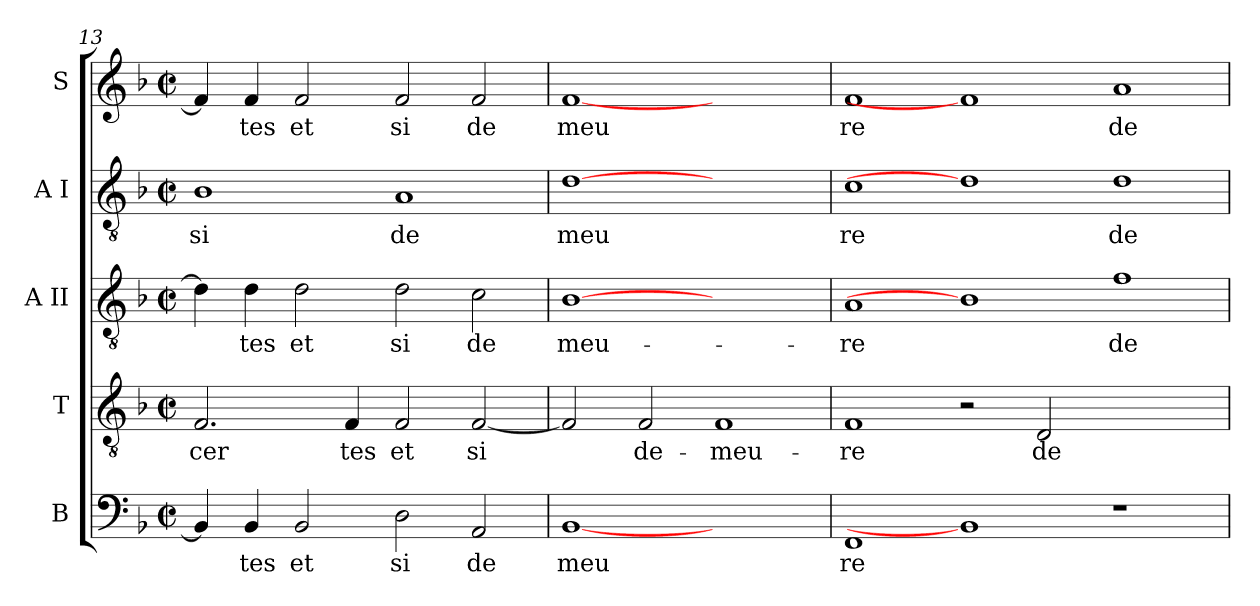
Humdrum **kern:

**kern	**text	**kern	**text	**kern	**text	**kern	**text	**kern	**text
*part5	*part5	*part4	*part4	*part3	*part3	*part2	*part2	*part1	*part1
*staff5	*staff5	*staff4	*staff4	*staff3	*staff3	*staff2	*staff2	*staff1	*staff1
*I"B	*	*I"T	*	*I"A II	*	*I"A I	*	*I"S	*
*clefF4	*	*clefGv2	*	*clefGv2	*	*clefGv2	*	*clefG2	*
*k[b-]	*	*k[b-]	*	*k[b-]	*	*k[b-]	*	*k[b-]	*
*F:	*	*F:	*	*F:	*	*F:	*	*F:	*
*M2/2	*	*M2/2	*	*M2/2	*	*M2/2	*	*M2/2	*
*met(c|)	*	*met(c|)	*	*met(c|)	*	*met(c|)	*	*met(c|)	*
=13	=13	=13	=13	=13	=13	=13	=13	=13	=13
!	!LO:LY:b:cj	!	!LO:LY:b:cj	!	!LO:LY:b:cj	!	!LO:LY:b:cj	!	!LO:LY:b:cj
4BB-/]	.	2.F/	cer	4d\]	.	1B-	si	4f/]	.
!	!LO:LY:b:cj	!	!	!	!LO:LY:b:cj	!	!	!	!LO:LY:b:cj
4BB-/	tes	.	.	4d\	tes	.	.	4f/	tes
!	!LO:LY:b:cj	!	!	!	!LO:LY:b:cj	!	!	!	!LO:LY:b:cj
2BB-/	et	.	.	2d\	et	.	.	2f/	et
!	!	!	!LO:LY:b:cj	!	!	!	!	!	!
.	.	4F/	tes	.	.	.	.	.	.
!	!LO:LY:b:cj	!	!LO:LY:b:cj	!	!LO:LY:b:cj	!	!LO:LY:b:cj	!	!LO:LY:b:cj
2D\	si	2F/	et	2d\	si	1A	de	2f/	si
!	!LO:LY:b:cj	!	!LO:LY:b:cj	!	!LO:LY:b:cj	!	!	!	!LO:LY:b:cj
2AA/	de	[>2F/	si	2c\	de	.	.	2f/	de
!!LO:PB:g=z
=14	=14	=14	=14	=14	=14	=14	=14	=14	=14
!	!LO:LY:b:cj	!	!LO:LY:b:cj	!	!LO:LY:b:cj	!	!LO:LY:b:cj	!	!LO:LY:b:cj
[1BB-	meu	2F/]	.	[1B-	meu-	[1d	meu	[1f	meu
!	!	!	!LO:LY:b:cj	!	!	!	!	!	!
.	.	2F/	de-	.	.	.	.	.	.
!	!	!	!LO:LY:b:cj	!	!	!	!	!	!
1ryy	.	1F	-meu-	1ryy	.	1ryy	.	1ryy	.
=15	=15	=15	=15	=15	=15	=15	=15	=15	=15
!	!LO:LY:b:cj	!	!LO:LY:b:cj	!	!LO:LY:b:cj	!	!LO:LY:b:cj	!	!LO:LY:b:cj
1FF	re	1F	-re	1A	-re	1c	re	1f	re
1BB-]	.	2r	.	1B-]	.	1d]	.	1f]	.
!	!	!	!LO:LY:b:cj	!	!	!	!	!	!
.	.	2D/	de-	.	.	.	.	.	.
!	!	!	!	!	!LO:LY:b:cj	!	!LO:LY:b:cj	!	!LO:LY:b:cj
1r	.	1ryy	.	1f	de-	1d	de	1a	de
=	=	=	=	=	=	=	=	=	=
*-	*-	*-	*-	*-	*-	*-	*-	*-	*-
